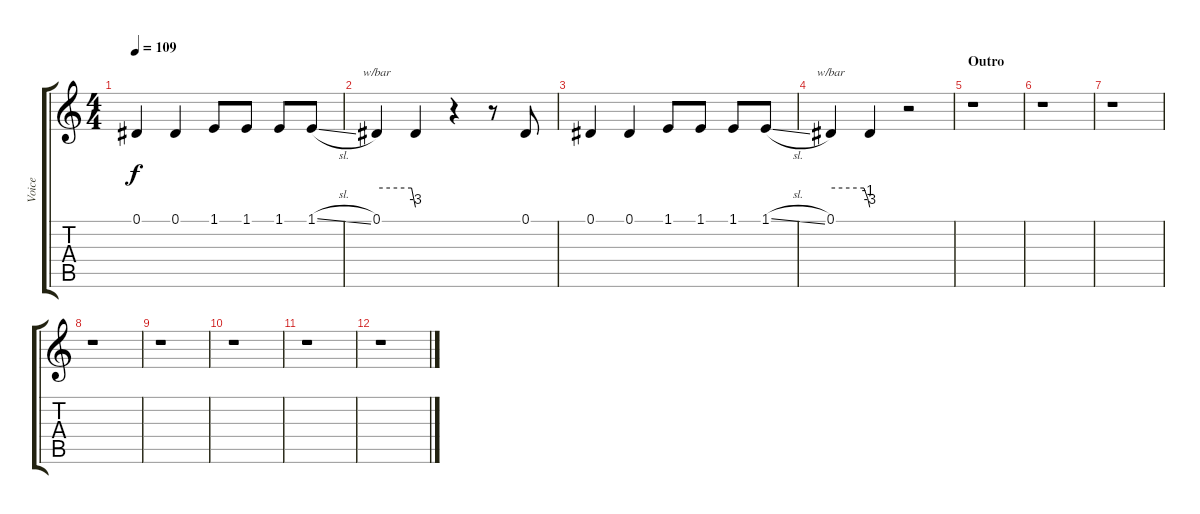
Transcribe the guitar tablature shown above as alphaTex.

\track ("Voice" "Voice") {instrument lead6voice}
\staff {score tabs}
\tuning (Eb4 Bb3 Gb3 Db3 Ab2 Eb2) {hide}
\ts (4 4)
\tempo 109
\clef g2
\ks c
0.1.4{dy f} 0.1.4 1.1.8 1.1.8 1.1.8 1.1{sl}.8 |
0.1.4{tbe (custom default 0 0 54 0 60 -12)} 0.1{t}.4 r.4 r.8 0.1.8 |
0.1.4 0.1.4 1.1.8 1.1.8 1.1.8 1.1{sl}.8 |
0.1.4{tbe (custom default 0 0 51 0 57 -4 60 -12)} 0.1{t}.4 r.2 |
\section ("" "Outro")
r.1 |
r.1 |
r.1 |
r.1 |
r.1 |
r.1 |
r.1 |
r.1
